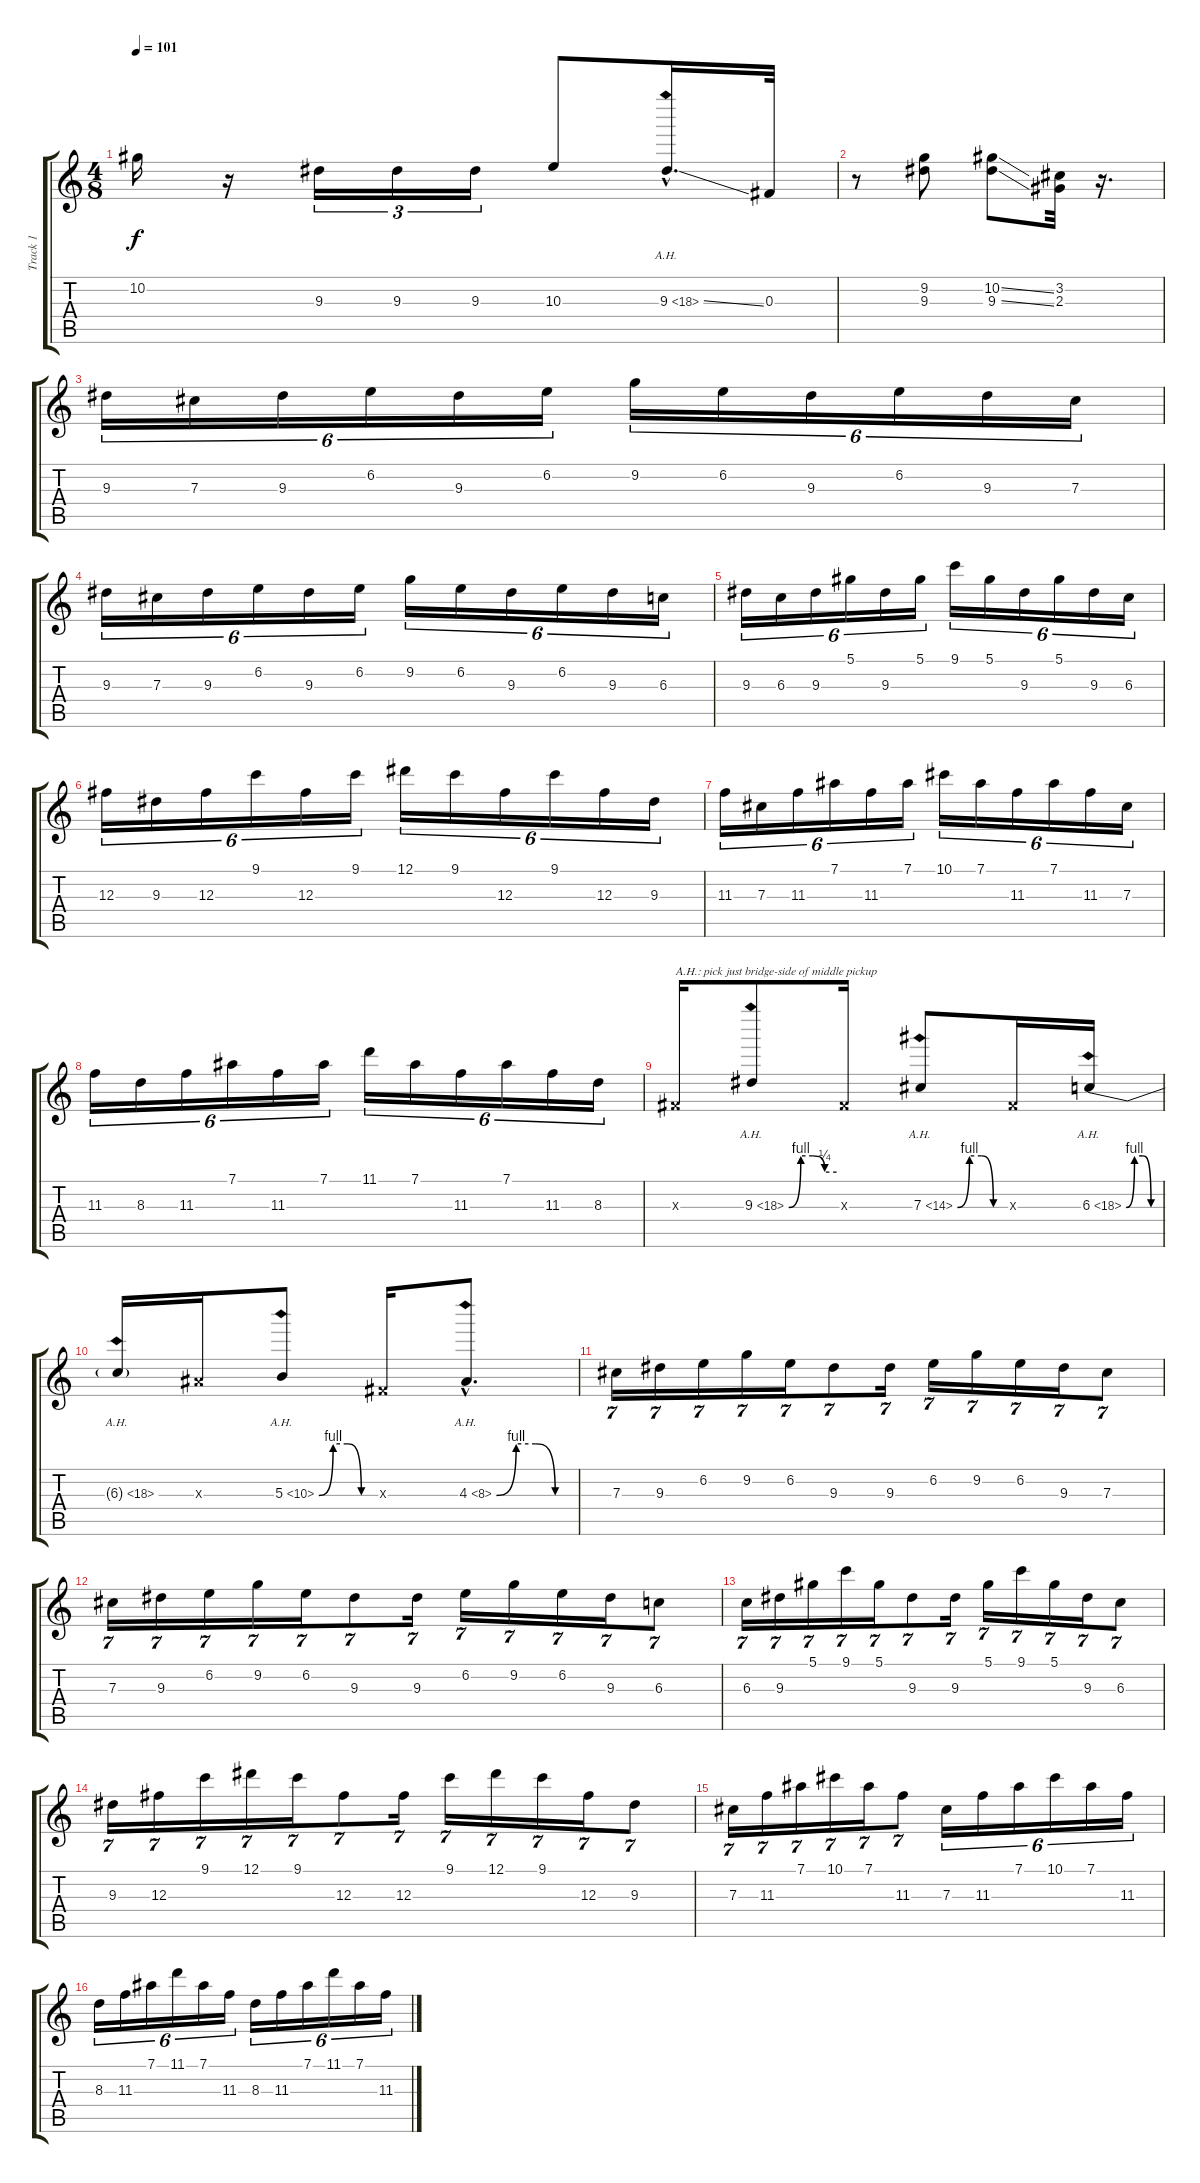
\track ("Track 1" "Track 1") {instrument distortionguitar}
\staff {score tabs}
\tuning (Eb4 Bb3 Gb3 Db3 Ab2 Eb2) {hide}
\ts (4 8)
\tempo 101
\clef g2
\ks c
10.2.16{dy f} r.16 9.3.16{tu (3 2)} 9.3.16{tu (3 2)} 9.3.16{tu (3 2)} 10.3.8 9.3{ah 9 ss hac}.16{d} 0.3.32 |
r.8 (9.2 9.3).8 (10.2{ss} 9.3{ss}).8 (3.2 2.3).32 r.16{d} |
9.3.16{tu (6 4)} 7.3.16{tu (6 4)} 9.3.16{tu (6 4)} 6.2.16{tu (6 4)} 9.3.16{tu (6 4)} 6.2.16{tu (6 4)} 9.2.16{tu (6 4)} 6.2.16{tu (6 4)} 9.3.16{tu (6 4)} 6.2.16{tu (6 4)} 9.3.16{tu (6 4)} 7.3.16{tu (6 4)} |
9.3.16{tu (6 4)} 7.3.16{tu (6 4)} 9.3.16{tu (6 4)} 6.2.16{tu (6 4)} 9.3.16{tu (6 4)} 6.2.16{tu (6 4)} 9.2.16{tu (6 4)} 6.2.16{tu (6 4)} 9.3.16{tu (6 4)} 6.2.16{tu (6 4)} 9.3.16{tu (6 4)} 6.3.16{tu (6 4)} |
9.3.16{tu (6 4)} 6.3.16{tu (6 4)} 9.3.16{tu (6 4)} 5.1.16{tu (6 4)} 9.3.16{tu (6 4)} 5.1.16{tu (6 4)} 9.1.16{tu (6 4)} 5.1.16{tu (6 4)} 9.3.16{tu (6 4)} 5.1.16{tu (6 4)} 9.3.16{tu (6 4)} 6.3.16{tu (6 4)} |
12.3.16{tu (6 4)} 9.3.16{tu (6 4)} 12.3.16{tu (6 4)} 9.1.16{tu (6 4)} 12.3.16{tu (6 4)} 9.1.16{tu (6 4)} 12.1.16{tu (6 4)} 9.1.16{tu (6 4)} 12.3.16{tu (6 4)} 9.1.16{tu (6 4)} 12.3.16{tu (6 4)} 9.3.16{tu (6 4)} |
11.3.16{tu (6 4)} 7.3.16{tu (6 4)} 11.3.16{tu (6 4)} 7.1.16{tu (6 4)} 11.3.16{tu (6 4)} 7.1.16{tu (6 4)} 10.1.16{tu (6 4)} 7.1.16{tu (6 4)} 11.3.16{tu (6 4)} 7.1.16{tu (6 4)} 11.3.16{tu (6 4)} 7.3.16{tu (6 4)} |
11.3.16{tu (6 4)} 8.3.16{tu (6 4)} 11.3.16{tu (6 4)} 7.1.16{tu (6 4)} 11.3.16{tu (6 4)} 7.1.16{tu (6 4)} 11.1.16{tu (6 4)} 7.1.16{tu (6 4)} 11.3.16{tu (6 4)} 7.1.16{tu (6 4)} 11.3.16{tu (6 4)} 8.3.16{tu (6 4)} |
0.3{x}.16{txt "A.H.: pick just bridge-side of middle pickup"} 9.3{be (custom 0 0 15 4 30 4 45 1 60 1) ah 9}.8 0.3{x}.16 7.3{be (custom 0 0 15 4 30 4 45 0 60 0) ah 7}.8 0.3{x}.16 6.3{be (custom 0 0 15 4 30 4 45 0 60 0) ah 12}.16 |
6.3{ah 12 t}.16 4.3{x}.16 5.3{be (custom 0 0 15 4 30 4 45 0 60 0) ah 5}.8 0.3{x}.16 4.3{be (custom 0 0 15 4 30 4 45 0 60 0) ah 4 hac}.8{d} |
7.3.16{tu (7 4)} 9.3.16{tu (7 4)} 6.2.16{tu (7 4)} 9.2.16{tu (7 4)} 6.2.16{tu (7 4)} 9.3.8{tu (7 4)} 9.3.16{tu (7 4)} 6.2.16{tu (7 4)} 9.2.16{tu (7 4)} 6.2.16{tu (7 4)} 9.3.16{tu (7 4)} 7.3.8{tu (7 4)} |
7.3.16{tu (7 4)} 9.3.16{tu (7 4)} 6.2.16{tu (7 4)} 9.2.16{tu (7 4)} 6.2.16{tu (7 4)} 9.3.8{tu (7 4)} 9.3.16{tu (7 4)} 6.2.16{tu (7 4)} 9.2.16{tu (7 4)} 6.2.16{tu (7 4)} 9.3.16{tu (7 4)} 6.3.8{tu (7 4)} |
6.3.16{tu (7 4)} 9.3.16{tu (7 4)} 5.1.16{tu (7 4)} 9.1.16{tu (7 4)} 5.1.16{tu (7 4)} 9.3.8{tu (7 4)} 9.3.16{tu (7 4)} 5.1.16{tu (7 4)} 9.1.16{tu (7 4)} 5.1.16{tu (7 4)} 9.3.16{tu (7 4)} 6.3.8{tu (7 4)} |
9.3.16{tu (7 4)} 12.3.16{tu (7 4)} 9.1.16{tu (7 4)} 12.1.16{tu (7 4)} 9.1.16{tu (7 4)} 12.3.8{tu (7 4)} 12.3.16{tu (7 4)} 9.1.16{tu (7 4)} 12.1.16{tu (7 4)} 9.1.16{tu (7 4)} 12.3.16{tu (7 4)} 9.3.8{tu (7 4)} |
7.3.16{tu (7 4)} 11.3.16{tu (7 4)} 7.1.16{tu (7 4)} 10.1.16{tu (7 4)} 7.1.16{tu (7 4)} 11.3.8{tu (7 4)} 7.3.16{tu (6 4)} 11.3.16{tu (6 4)} 7.1.16{tu (6 4)} 10.1.16{tu (6 4)} 7.1.16{tu (6 4)} 11.3.16{tu (6 4)} |
8.3.16{tu (6 4)} 11.3.16{tu (6 4)} 7.1.16{tu (6 4)} 11.1.16{tu (6 4)} 7.1.16{tu (6 4)} 11.3.16{tu (6 4)} 8.3.16{tu (6 4)} 11.3.16{tu (6 4)} 7.1.16{tu (6 4)} 11.1.16{tu (6 4)} 7.1.16{tu (6 4)} 11.3.16{tu (6 4)}
